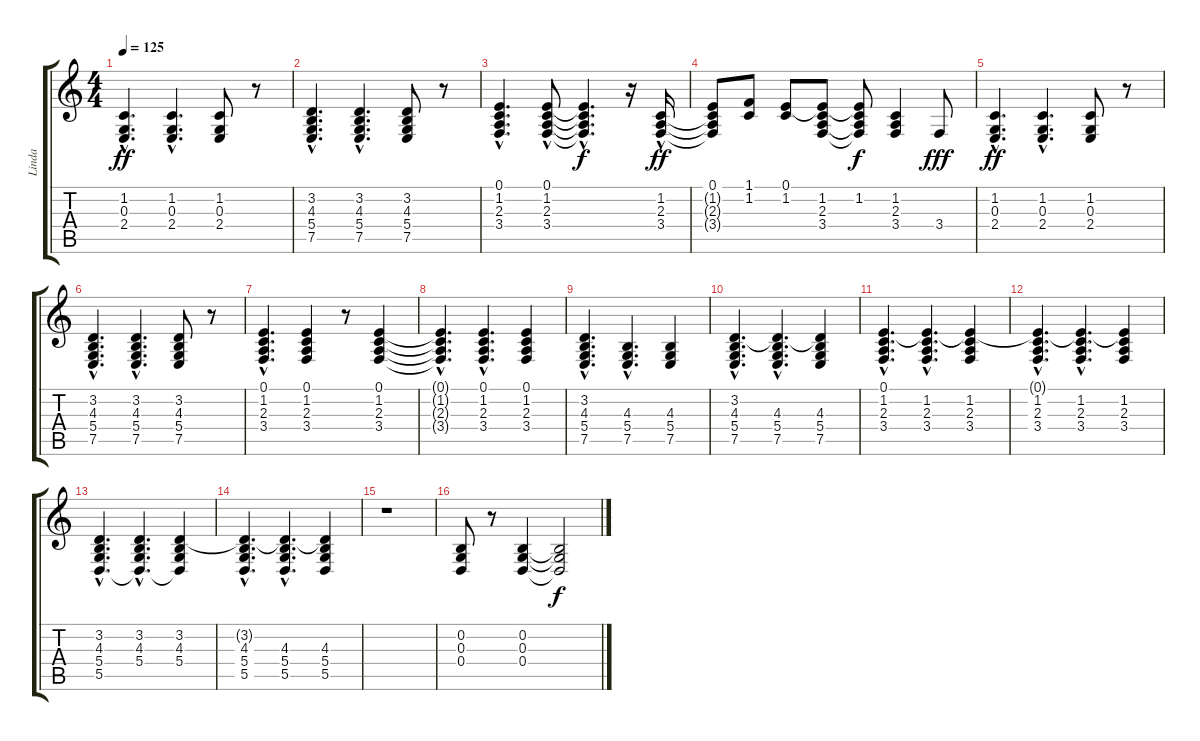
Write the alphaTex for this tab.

\track ("Linda" "Linda") {instrument brightacousticpiano}
\staff {score tabs}
\tuning (E4 B3 G3 D3 A2 E2) {hide}
\ts (4 4)
\tempo 125
\clef g2
\ks c
(1.2{hac} 0.3{hac} 2.4{hac}).4{d dy ff} (1.2{hac} 0.3{hac} 2.4{hac}).4{d} (1.2 0.3 2.4).8 r.8 |
(3.2{hac} 4.3{hac} 5.4{hac} 7.5{hac}).4{d} (3.2{hac} 4.3{hac} 5.4{hac} 7.5{hac}).4{d} (3.2 4.3 5.4 7.5).8 r.8 |
(0.1{hac} 1.2{hac} 2.3{hac} 3.4{hac}).4{d} (0.1 1.2 2.3 3.4{hac}).8 (0.1{hac t} 1.2{hac t} 2.3{hac t} 3.4{hac t}).4{d dy f} r.16 (1.2{hac} 2.3 3.4).16{dy ff} |
(0.1 1.2{t} 2.3{t} 3.4{t}).8 (1.1 1.2).8 (0.1 1.2).8 (0.1{t} 1.2 2.3 3.4).8 (0.1{t} 1.2 2.3{t} 3.4{t}).8{dy f} (1.2 2.3 3.4).4 3.4.8{dy fff} |
(1.2{hac} 0.3{hac} 2.4{hac}).4{d dy ff} (1.2{hac} 0.3{hac} 2.4{hac}).4{d} (1.2 0.3 2.4).8 r.8 |
(3.2{hac} 4.3{hac} 5.4{hac} 7.5{hac}).4{d} (3.2{hac} 4.3{hac} 5.4{hac} 7.5{hac}).4{d} (3.2 4.3 5.4 7.5).8 r.8 |
(0.1{hac} 1.2{hac} 2.3{hac} 3.4{hac}).4{d} (0.1 1.2 2.3 3.4).4 r.8 (0.1 1.2 2.3 3.4).4 |
(0.1{hac t} 1.2{hac t} 2.3{hac t} 3.4{hac t}).4{d} (0.1{hac} 1.2{hac} 2.3{hac} 3.4{hac}).4{d} (0.1 1.2 2.3 3.4).4 |
(3.2{hac} 4.3 5.4{hac} 7.5{hac}).4{d} (4.3{hac} 5.4{hac} 7.5{hac}).4{d} (4.3 5.4 7.5).4 |
(3.2{hac} 4.3{hac} 5.4{hac} 7.5{hac}).4{d} (3.2{hac t} 4.3{hac} 5.4{hac} 7.5{hac}).4{d} (3.2{t} 4.3 5.4 7.5).4 |
(0.1 1.2{hac} 2.3{hac} 3.4{hac}).4{d} (0.1{hac t} 1.2{hac} 2.3{hac} 3.4{hac}).4{d} (0.1{t} 1.2 2.3 3.4).4 |
(0.1{hac t} 1.2{hac} 2.3{hac} 3.4{hac}).4{d} (0.1{hac t} 1.2{hac} 2.3{hac} 3.4{hac}).4{d} (0.1{t} 1.2 2.3 3.4).4 |
(3.2{hac} 4.3{hac} 5.4{hac} 5.5).4{d} (3.2 4.3 5.4{hac} 5.5{hac t}).4{d} (3.2 4.3 5.4 5.5{t}).4 |
(3.2{hac t} 4.3{hac} 5.4{hac} 5.5{hac}).4{d} (3.2{hac t} 4.3{hac} 5.4{hac} 5.5{hac}).4{d} (3.2{t} 4.3 5.4 5.5).4 |
r.1 |
(0.2 0.3 0.4).8 r.8 (0.2 0.3 0.4).4 (0.2{t} 0.3{t} 0.4{t}).2{dy f}
